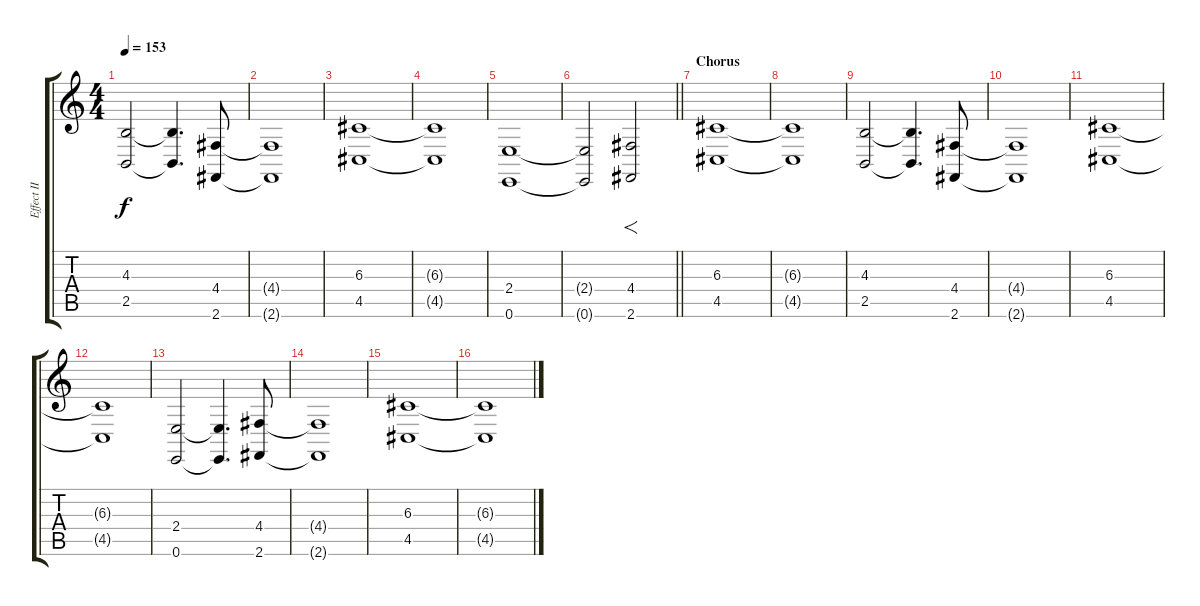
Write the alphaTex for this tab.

\track ("Effect II [Captain]" "Effect II ") {instrument seashore}
\staff {score tabs}
\tuning (E4 B3 G3 D3 A2 E2) {hide}
\ts (4 4)
\tempo 153
\clef g2
\ks c
(4.3 2.5).2{dy f} (4.3{t} 2.5{t}).4{d} (4.4 2.6).8 |
(4.4{t} 2.6{t}).1 |
(6.3 4.5).1 |
(6.3{t} 4.5{t}).1 |
(2.4 0.6).1 |
\barLineRight lightlight
(2.4{t} 0.6{t}).2 (4.4 2.6).2{f} |
\section ("" "Chorus")
(6.3 4.5).1 |
(6.3{t} 4.5{t}).1 |
(4.3 2.5).2 (4.3{t} 2.5{t}).4{d} (4.4 2.6).8 |
(4.4{t} 2.6{t}).1 |
(6.3 4.5).1 |
(6.3{t} 4.5{t}).1 |
(2.4 0.6).2 (2.4{t} 0.6{t}).4{d} (4.4 2.6).8 |
(4.4{t} 2.6{t}).1 |
(6.3 4.5).1 |
(6.3{t} 4.5{t}).1
